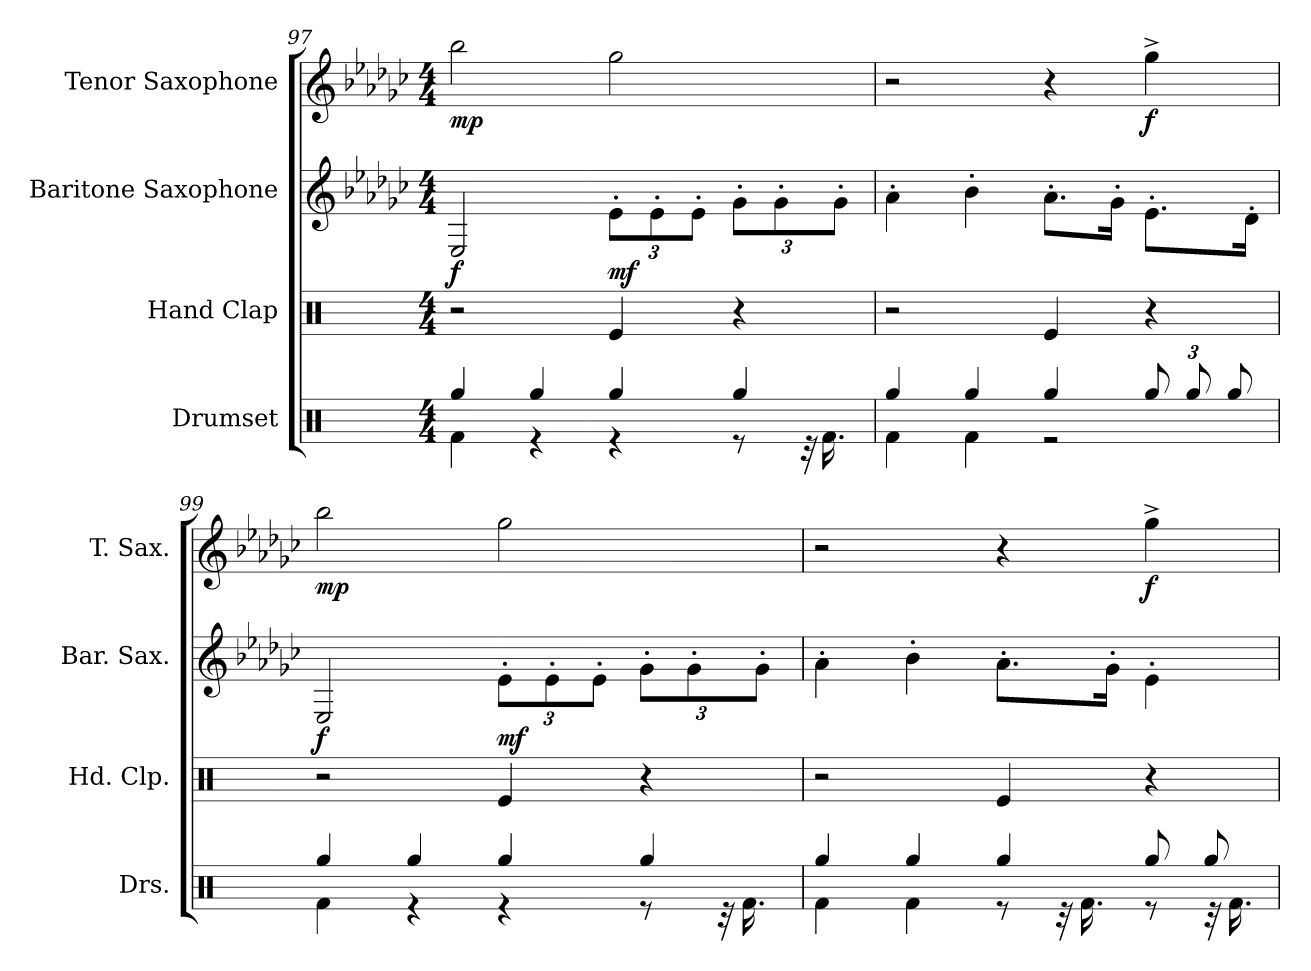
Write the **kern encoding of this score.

**kern	**kern	**kern	**dynam	**kern	**dynam
*part4	*part3	*part2	*part2	*part1	*part1
*staff4	*staff3	*staff2	*staff2	*staff1	*staff1
*I"Drumset	*I"Hand Clap	*I"Baritone Saxophone	*	*I"Tenor Saxophone	*
*I'Drs.	*I'Hd. Clp.	*I'Bar. Sax.	*	*I'T. Sax.	*
*clefX	*clefX	*clefG2	*	*clefG2	*
*	*	*ITrd12c21	*	*ITrd8c14	*
*k[]	*k[]	*k[b-e-a-d-g-c-]	*	*k[b-e-a-d-g-c-]	*
*M4/4	*M4/4	*M4/4	*	*M4/4	*
=97	=97	=97	=97	=97	=97
*^	*	*	*	*	*
!	!	!	!	!LO:DY:b	!	!LO:DY:b
4Rgg/	4Rf\	2r	2EE-/	f	2b-\	mp
4Rgg/	4r	.	.	.	.	.
*	*	*	*Xbrackettup	*	*	*
!	!	!	!	!LO:DY:b	!	!
4Rgg/	4r	4Re/	12E-'\L	mf	2g-\	.
.	.	.	12E-'\	.	.	.
.	.	.	12E-'\J	.	.	.
4Rgg/	8r	4r	12G-'\L	.	.	.
.	.	.	12G-'\	.	.	.
.	32r	.	.	.	.	.
.	16.Rf\	.	.	.	.	.
.	.	.	12G-'\J	.	.	.
!!LO:LB:g=z
=98	=98	=98	=98	=98	=98	=98
4Rgg/	4Rf\	2r	4A-'\	.	2r	.
4Rgg/	4Rf\	.	4B-'\	.	.	.
4Rgg/	2r	4Re/	8.A-'\L	.	4r	.
.	.	.	16G-'\Jk	.	.	.
*Xbrackettup	*	*	*	*	*	*
!	!	!	!	!	!	!LO:DY:b
12Rgg/	.	4r	8.E-'\L	.	4g-^\	f
12Rgg/	.	.	.	.	.	.
12Rgg/	.	.	.	.	.	.
.	.	.	16D-'\Jk	.	.	.
=99	=99	=99	=99	=99	=99	=99
!	!	!	!	!LO:DY:b	!	!LO:DY:b
4Rgg/	4Rf\	2r	2EE-/	f	2b-\	mp
4Rgg/	4r	.	.	.	.	.
!	!	!	!	!LO:DY:b	!	!
4Rgg/	4r	4Re/	12E-'\L	mf	2g-\	.
.	.	.	12E-'\	.	.	.
.	.	.	12E-'\J	.	.	.
4Rgg/	8r	4r	12G-'\L	.	.	.
.	.	.	12G-'\	.	.	.
.	32r	.	.	.	.	.
.	16.Rf\	.	.	.	.	.
.	.	.	12G-'\J	.	.	.
=100	=100	=100	=100	=100	=100	=100
4Rgg/	4Rf\	2r	4A-'\	.	2r	.
4Rgg/	4Rf\	.	4B-'\	.	.	.
4Rgg/	8r	4Re/	8.A-'\L	.	4r	.
.	32r	.	.	.	.	.
.	16.Rf\	.	.	.	.	.
.	.	.	16G-'\Jk	.	.	.
!	!	!	!	!	!	!LO:DY:b
8Rgg/	8r	4r	4E-'\	.	4g-^\	f
8Rgg/	32r	.	.	.	.	.
.	16.Rf\	.	.	.	.	.
*v	*v	*	*	*	*	*
=	=	=	=	=	=
*-	*-	*-	*-	*-	*-
